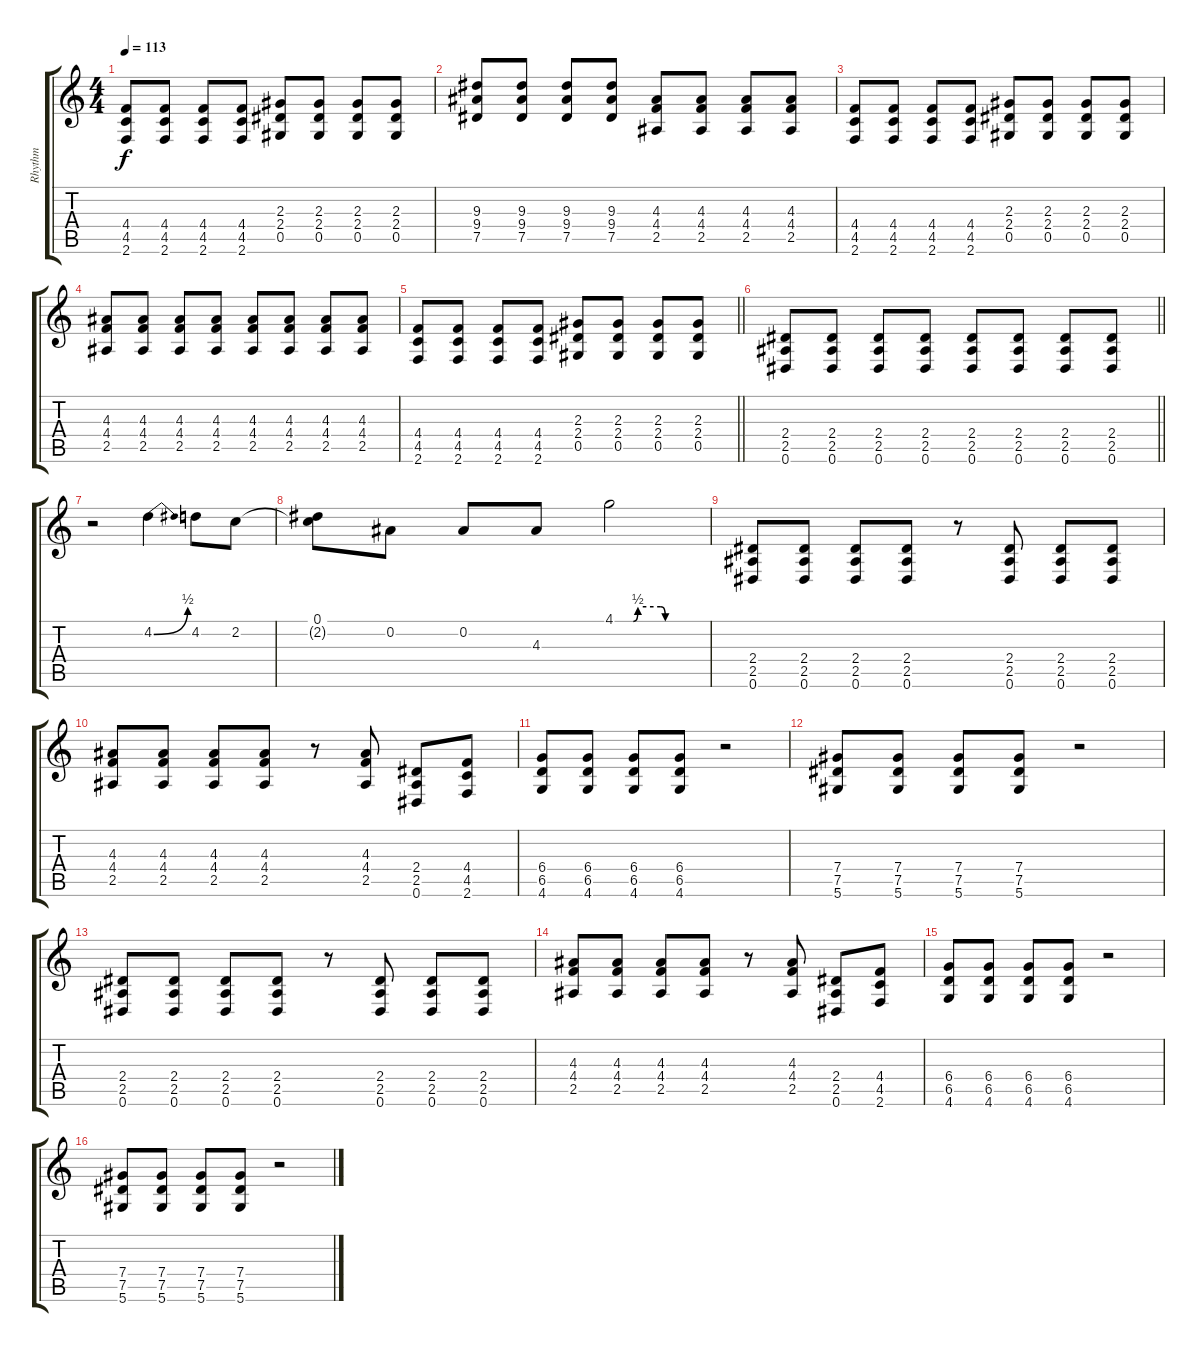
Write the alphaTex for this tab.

\track ("Rhythm" "Rhythm") {instrument overdrivenguitar}
\staff {score tabs}
\tuning (Eb4 Bb3 Gb3 Db3 Ab2 Eb2) {hide}
\ts (4 4)
\tempo 113
\clef g2
\ks c
(4.4 4.5 2.6).8{dy f} (4.4 4.5 2.6).8 (4.4 4.5 2.6).8 (4.4 4.5 2.6).8 (2.3 2.4 0.5).8 (2.3 2.4 0.5).8 (2.3 2.4 0.5).8 (2.3 2.4 0.5).8 |
(9.3 9.4 7.5).8 (9.3 9.4 7.5).8 (9.3 9.4 7.5).8 (9.3 9.4 7.5).8 (4.3 4.4 2.5).8 (4.3 4.4 2.5).8 (4.3 4.4 2.5).8 (4.3 4.4 2.5).8 |
(4.4 4.5 2.6).8 (4.4 4.5 2.6).8 (4.4 4.5 2.6).8 (4.4 4.5 2.6).8 (2.3 2.4 0.5).8 (2.3 2.4 0.5).8 (2.3 2.4 0.5).8 (2.3 2.4 0.5).8 |
(4.3 4.4 2.5).8 (4.3 4.4 2.5).8 (4.3 4.4 2.5).8 (4.3 4.4 2.5).8 (4.3 4.4 2.5).8 (4.3 4.4 2.5).8 (4.3 4.4 2.5).8 (4.3 4.4 2.5).8 |
\barLineRight lightlight
(4.4 4.5 2.6).8 (4.4 4.5 2.6).8 (4.4 4.5 2.6).8 (4.4 4.5 2.6).8 (2.3 2.4 0.5).8 (2.3 2.4 0.5).8 (2.3 2.4 0.5).8 (2.3 2.4 0.5).8 |
\barLineRight lightlight
(2.4 2.5 0.6).8 (2.4 2.5 0.6).8 (2.4 2.5 0.6).8 (2.4 2.5 0.6).8 (2.4 2.5 0.6).8 (2.4 2.5 0.6).8 (2.4 2.5 0.6).8 (2.4 2.5 0.6).8 |
\section ("" "")
r.2 4.2{be (bend 0 0 60 2)}.4 4.2.8 2.2.8 |
(0.1 2.2{t}).8 0.2.8 0.2.8 4.3.8 4.1{be (custom 0 0 12 0 15 2 30 2 33 0 60 0)}.2 |
(2.4 2.5 0.6).8 (2.4 2.5 0.6).8 (2.4 2.5 0.6).8 (2.4 2.5 0.6).8 r.8 (2.4 2.5 0.6).8 (2.4 2.5 0.6).8 (2.4 2.5 0.6).8 |
(4.3 4.4 2.5).8 (4.3 4.4 2.5).8 (4.3 4.4 2.5).8 (4.3 4.4 2.5).8 r.8 (4.3 4.4 2.5).8 (2.4 2.5 0.6).8 (4.4 4.5 2.6).8 |
(6.4 6.5 4.6).8 (6.4 6.5 4.6).8 (6.4 6.5 4.6).8 (6.4 6.5 4.6).8 r.2 |
(7.4 7.5 5.6).8 (7.4 7.5 5.6).8 (7.4 7.5 5.6).8 (7.4 7.5 5.6).8 r.2 |
(2.4 2.5 0.6).8 (2.4 2.5 0.6).8 (2.4 2.5 0.6).8 (2.4 2.5 0.6).8 r.8 (2.4 2.5 0.6).8 (2.4 2.5 0.6).8 (2.4 2.5 0.6).8 |
(4.3 4.4 2.5).8 (4.3 4.4 2.5).8 (4.3 4.4 2.5).8 (4.3 4.4 2.5).8 r.8 (4.3 4.4 2.5).8 (2.4 2.5 0.6).8 (4.4 4.5 2.6).8 |
(6.4 6.5 4.6).8 (6.4 6.5 4.6).8 (6.4 6.5 4.6).8 (6.4 6.5 4.6).8 r.2 |
(7.4 7.5 5.6).8 (7.4 7.5 5.6).8 (7.4 7.5 5.6).8 (7.4 7.5 5.6).8 r.2
